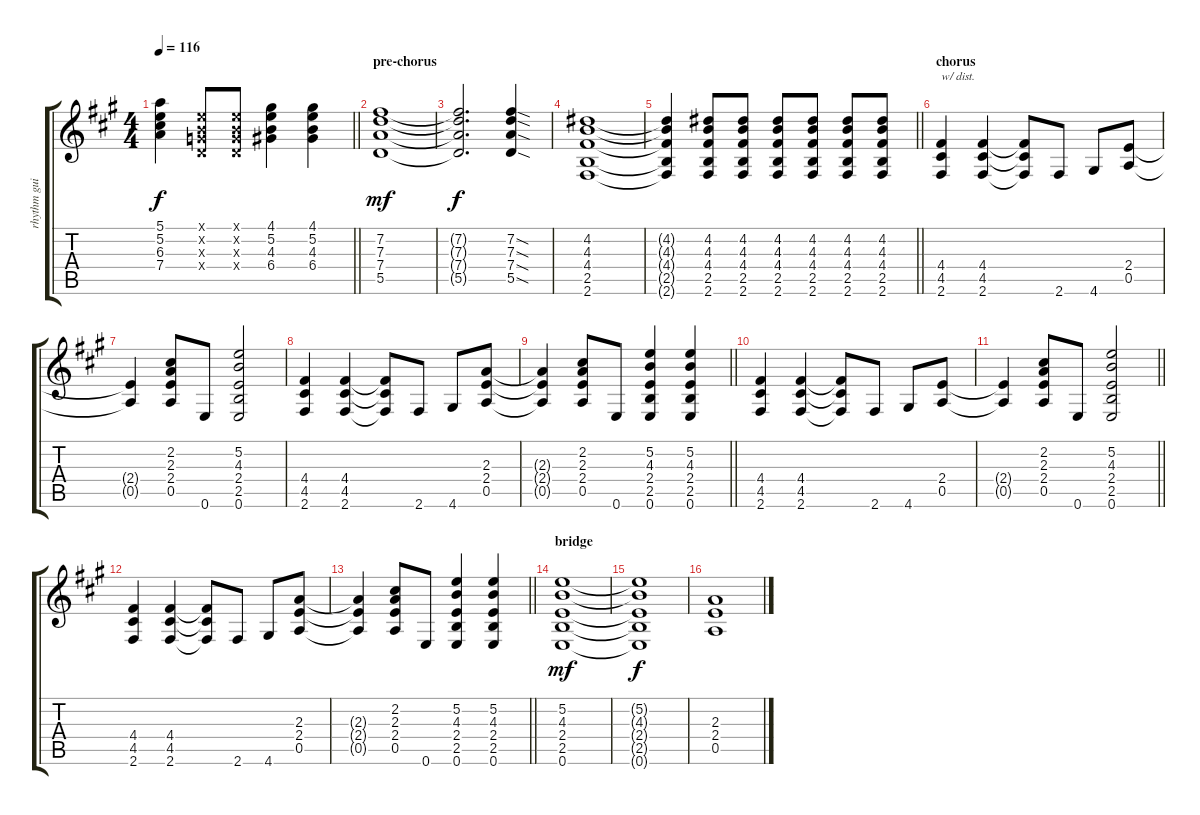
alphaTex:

\track ("rhythm guitar" "rhythm gui") {instrument distortionguitar}
\staff {score tabs}
\tuning (E4 B3 G3 D3 A2 E2) {hide}
\ts (4 4)
\tempo 116
\clef g2
\barLineRight lightlight
\ks a
(5.1{t} 5.2{t} 6.3{t} 7.4{t}).4{dy f} (0.1{x} 0.2{x} 0.3{x} 0.4{x}).8 (0.1{x} 0.2{x} 0.3{x} 0.4{x}).8 (4.1 5.2 4.3 6.4).4 (4.1 5.2 4.3 6.4).4 |
\section ("" "pre-chorus")
(7.2 7.3 7.4 5.5).1{dy mf instrument distortionguitar} |
(7.2{t} 7.3{t} 7.4{t} 5.5{t}).2{d dy f} (7.2{sod} 7.3{sod} 7.4{sod} 5.5{sod}).4 |
(4.2 4.3 4.4 2.5 2.6).1 |
\barLineRight lightlight
(4.2{t} 4.3{t} 4.4{t} 2.5{t} 2.6{t}).4 (4.2 4.3 4.4 2.5 2.6).8 (4.2 4.3 4.4 2.5 2.6).8 (4.2 4.3 4.4 2.5 2.6).8 (4.2 4.3 4.4 2.5 2.6).8 (4.2 4.3 4.4 2.5 2.6).8 (4.2 4.3 4.4 2.5 2.6).8 |
\section ("" "chorus")
(4.4 4.5 2.6).4{txt "w/ dist."} (4.4 4.5 2.6).4 (4.4{t} 4.5{t} 2.6{t}).8 2.6.8 4.6.8 (2.4 0.5).8 |
(2.4{t} 0.5{t}).4 (2.2 2.3 2.4 0.5).8 0.6.8 (5.2 4.3 2.4 2.5 0.6).2 |
(4.4 4.5 2.6).4 (4.4 4.5 2.6).4 (4.4{t} 4.5{t} 2.6{t}).8 2.6.8 4.6.8 (2.3 2.4 0.5).8 |
\barLineRight lightlight
(2.3{t} 2.4{t} 0.5{t}).4 (2.2 2.3 2.4 0.5).8 0.6.8 (5.2 4.3 2.4 2.5 0.6).4 (5.2 4.3 2.4 2.5 0.6).4 |
(4.4 4.5 2.6).4 (4.4 4.5 2.6).4 (4.4{t} 4.5{t} 2.6{t}).8 2.6.8 4.6.8 (2.4 0.5).8 |
\barLineRight lightlight
(2.4{t} 0.5{t}).4 (2.2 2.3 2.4 0.5).8 0.6.8 (5.2 4.3 2.4 2.5 0.6).2 |
(4.4 4.5 2.6).4 (4.4 4.5 2.6).4 (4.4{t} 4.5{t} 2.6{t}).8 2.6.8 4.6.8 (2.3 2.4 0.5).8 |
\barLineRight lightlight
(2.3{t} 2.4{t} 0.5{t}).4 (2.2 2.3 2.4 0.5).8 0.6.8 (5.2 4.3 2.4 2.5 0.6).4 (5.2 4.3 2.4 2.5 0.6).4 |
\section ("" "bridge")
(5.2 4.3 2.4 2.5 0.6).1{dy mf} |
(5.2{t} 4.3{t} 2.4{t} 2.5{t} 0.6{t}).1{dy f} |
(2.3 2.4 0.5).1
